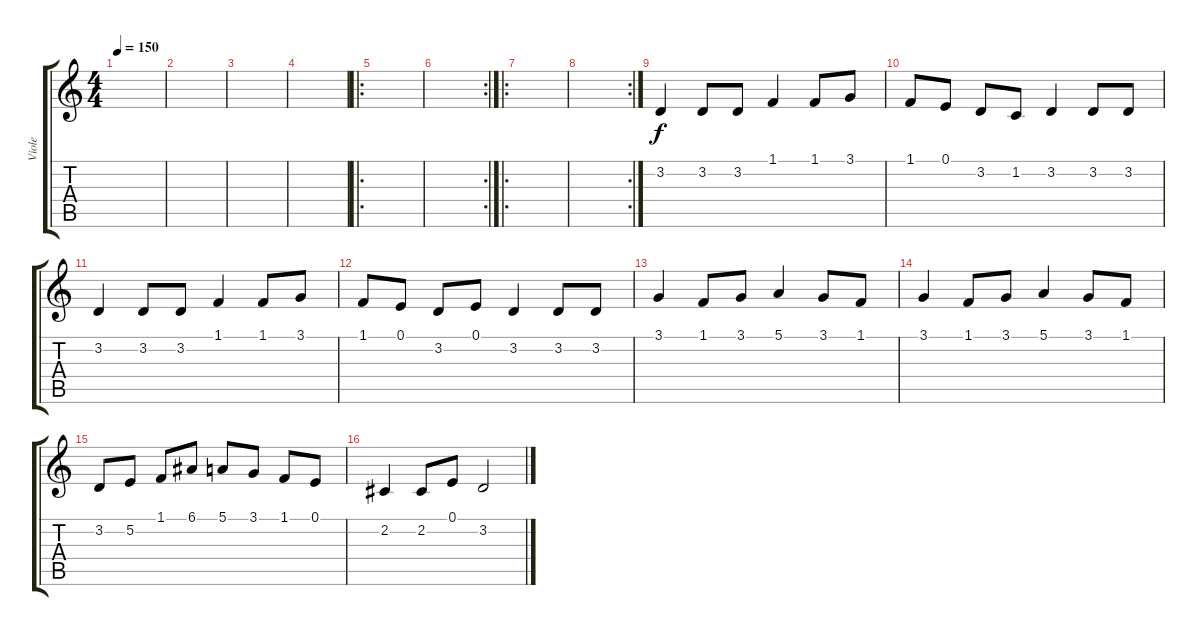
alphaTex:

\track ("Viole" "Viole") {instrument viola}
\staff {score tabs}
\tuning (E4 B3 G3 D3 A2 E2) {hide}
\ts (4 4)
\tempo 150
\clef g2
\ks c
|
|
|
|
\ro
|
\rc 2
|
\ro
|
\rc 2
|
3.2.4 3.2.8 3.2.8 1.1.4 1.1.8 3.1.8 |
1.1.8 0.1.8 3.2.8 1.2.8 3.2.4 3.2.8 3.2.8 |
3.2.4 3.2.8 3.2.8 1.1.4 1.1.8 3.1.8 |
1.1.8 0.1.8 3.2.8 0.1.8 3.2.4 3.2.8 3.2.8 |
3.1.4 1.1.8 3.1.8 5.1.4 3.1.8 1.1.8 |
3.1.4 1.1.8 3.1.8 5.1.4 3.1.8 1.1.8 |
3.2.8 5.2.8 1.1.8 6.1.8 5.1.8 3.1.8 1.1.8 0.1.8 |
2.2.4 2.2.8 0.1.8 3.2.2
